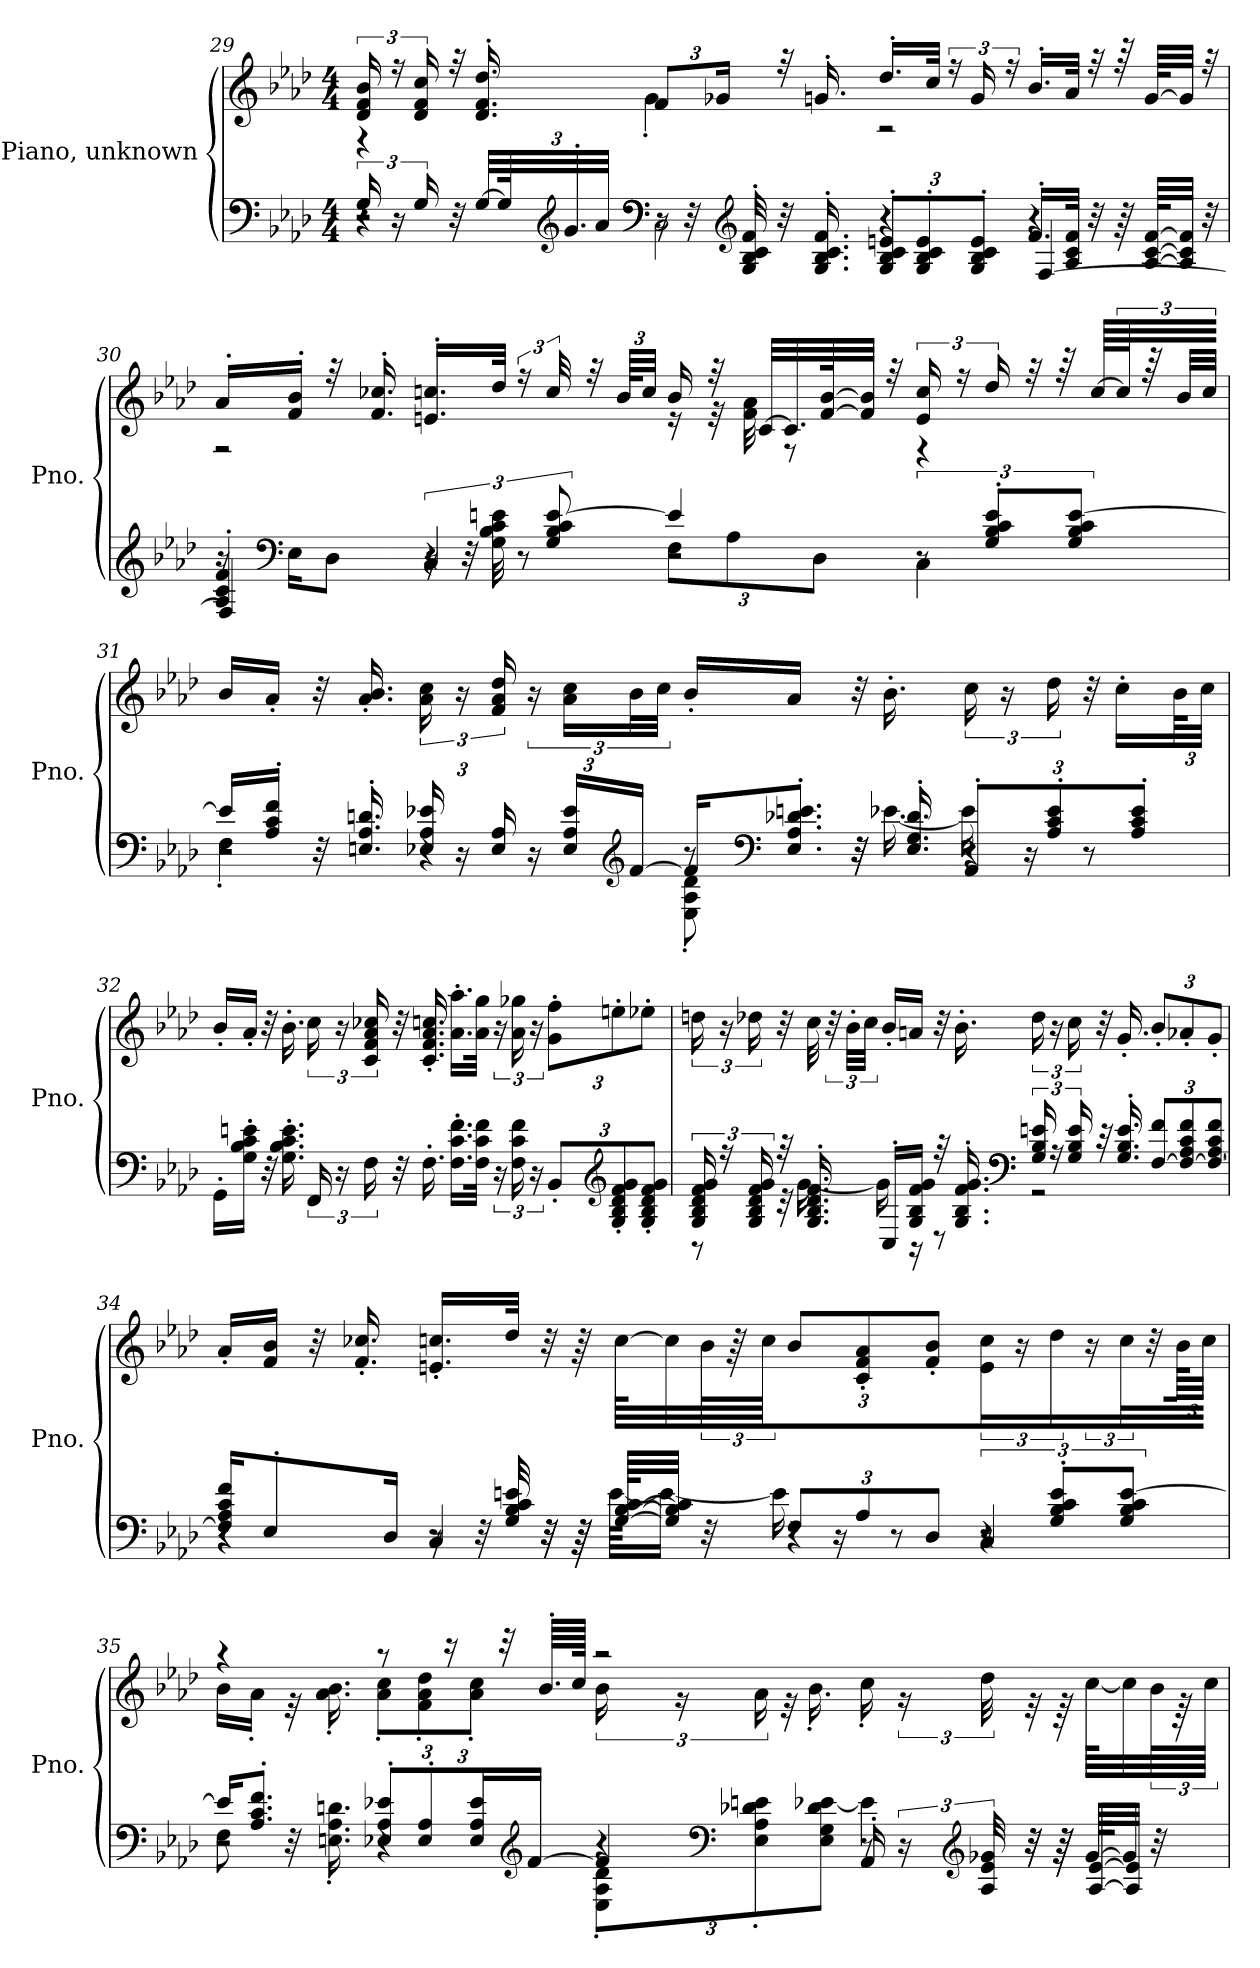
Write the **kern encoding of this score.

**kern	**kern
*part1	*part1
*staff2	*staff1
*I"Piano, unknown	*
*I'Pno.	*
!!LO:LB:g=z
*clefF4	*clefG2
*k[b-e-a-d-]	*k[b-e-a-d-]
*M4/4	*M4/4
=29	=29
*^	*^
*	*^	*	*
24G/	4r	2r	24d-/ 24f/ 24b-/	4r
24r	.	.	24r	.
24G/	.	.	24d-/ 24f/ 24cc/	.
32r	.	.	32r	.
[32G/LLL	.	.	16.d-/' 16.f/' 16.dd-/'	.
*Xbrackettup	*	*	*	*
96G/K]	.	.	.	.
*clefG2	*	*	*	*
48.g'/	.	.	.	.
48a-/JJJ	.	.	.	.
*clefF4	*	*	*	*
*	*	*	*Xbrackettup	*
16r	2C\	.	12f/L	4g'\
32r	.	.	.	.
.	.	.	24g-X/Jk	.
*clefG2	*	*	*	*
32G/' 32B-/' 32c/' 32f/'	.	.	.	.
32r	.	.	32r	.
16.G/' 16.B-/' 16.c/' 16.f/'	.	.	16.gn'/	.
12G/' 12B-/' 12c/' 12en/'L	.	4r	16.dd-'/LL	2r
12G/' 12B-/' 12c/' 12e/'	.	.	.	.
.	.	.	32cc/JJk	.
*	*	*	*brackettup	*
.	.	.	24r	.
12G/' 12B-/' 12c/' 12e/'J	.	.	24g/	.
.	.	.	24r	.
16.f'/LL	4r	[4F/	16.b-'/LL	.
32A-/ 32c/ 32f/JJk	.	.	32a-/JJk	.
32r	.	.	32r	.
64r	.	.	64r	.
[64A-/ [64c/ [64f/KLLL	.	.	[64g/KLLL	.
32A-/] 32c/] 32f/]JJJ	.	.	32g/JJJ]	.
32r	.	.	32r	.
!!LO:LB:g=z	!!
=30	=30	=30	=30	=30
4A-/' 4c/' 4f/'	16r	4F/]	16a-'/LL	2r
*clefF4	*	*	*	*
.	16E-\KL	.	16f/' 16b-/'JJ	.
.	8D-\J	.	32r	.
.	.	.	16.f/' 16.cc-X/'	.
*brackettup	*	*	*	*
6C/	16r	4r	16.en/' 16.ccn/'LL	.
.	32r	.	.	.
.	32G\ 32B-\ 32c\ 32en\	.	32dd-/JJk	.
.	8r	.	24r	.
12G/ 12B-/ 12c/ [12e/	.	.	48cc/	.
.	.	.	32r	.
*	*	*	*Xbrackettup	*
.	.	.	96b-/KLLL	.
.	.	.	48cc/JJJ	.
*	*Xbrackettup	*	*	*
4e/]	12F\L	2r	16b-/	16r
.	.	.	32r	32r
.	12A-\	.	.	.
.	.	.	[32c/LLL	32f\ 32a-\
.	.	.	32.c/]	8r
.	12D-\J	.	.	.
.	.	.	[64f/ [64b-/K	.
.	.	.	32f/] 32b-/]JJJ	.
.	.	.	32r	.
*brackettup	*	*	*brackettup	*
12r	4C\	.	24e/ 24cc/	4r
.	.	.	24r	.
12G/' 12B-/' 12c/' 12e/'L	.	.	24dd-/	.
.	.	.	32r	.
.	.	.	64r	.
12G/ 12B-/ 12c/ [12e/J	.	.	.	.
.	.	.	[64cc/LLLL	.
.	.	.	96cc/JJJJ]	.
.	.	.	96r	.
.	.	.	48b-/LLL	.
.	.	.	48cc/JJJ	.
*	*	*	*v	*v
!!LO:LB:g=z
=31	=31	=31	=31
16e/LL]	4F'\	2r	16b-/LL
16A-/' 16c/' 16f/'JJ	.	.	16a-'/JJ
32r	.	.	32r
16.En/' 16.A-/' 16.dn/'	.	.	16.a-/' 16.b-/'
24E-X/ 24A-/ 24e-X/	4r	.	24a-\ 24cc\
24r	.	.	24r
24E-/ 24A-/	.	.	24f/ 24a-/ 24dd-/
24r	.	.	24r
24E-/ 24A-/ 24e-/LL	.	.	24a-\ 24cc\LL
*clefG2	*	*	*
[24f/JJ	.	.	48b-\L
.	.	.	48cc\JJJ
16f/KL]	8E-\' 8A-\' 8d\'	8r	16b-'/LL
*clefF4	*	*	*
8.E-/' 8.A-/' 8.d-X/' 8.en/'J	.	.	16a-/JJ
.	32r	32r	32r
.	[16.e-X\	16.E-/' 16.G/' 16.d-/'	16.b-'\
*Xbrackettup	*	*	*
12AA-'/L	16e-\]	4r	24cc\
.	.	.	24r
.	16r	.	.
12A-/' 12c/' 12e-/'	.	.	24dd-\
.	8r	.	32r
.	.	.	16cc'\LL
12A-/' 12c/' 12e-/'J	.	.	.
*	*	*	*Xbrackettup
.	.	.	96b-\KL
.	.	.	48cc\JJJ
*v	*v	*v	*
!!LO:LB:g=z
=32	=32
16GG'\LL	16b-'/LL
16G\' 16B-\' 16c\' 16en\'JJ	16a-'/JJ
32r	32r
16.G\' 16.B-\' 16.c\' 16.e\'	16.b-'\
*brackettup	*brackettup
24FF/	24cc\
24r	24r
24F\	24c/ 24f/ 24a-/ 24cc-X/
32r	32r
16.F'\	16.c/' 16.f/' 16.a-/' 16.ccn/'
16.F\' 16.c\' 16.f\'LL	16.a-\' 16.aa-\'LL
32F\ 32c\ 32f\JJk	32a-\ 32gg\JJk
24r	24r
24F\ 24c\ 24f\	24a-\ 24gg-X\
24r	24r
*Xbrackettup	*Xbrackettup
12BB-'/L	12g\' 12ff\'L
*clefG2	*
12G/' 12B-/' 12d-/' 12f/' 12g/'	12een'\
12G/' 12B-/' 12d-/' 12f/' 12g/'J	12ee-X'\J
!!LO:PB:g=z
=33	=33
*brackettup	*brackettup
*^	*
24G/ 24B-/ 24d-/ 24f/ 24g/	8r	24ddn\
24r	.	24r
24G/ 24B-/ 24d-/ 24f/ 24g/	.	24dd-X\
32r	32r	32r
16.G/' 16.B-/' 16.d-/' 16.f/'	[16.g\	32cc\
.	.	48r
.	.	48b-'\LLL
.	.	48cc\JJJ
16C'/LL	16g\]	16b-'/LL
16G/ 16B-/ 16f/ 16g/JJ	16r	16an/JJ
32r	8r	32r
16.G/' 16.B-/' 16.f/' 16.g/'	.	16.b-'\
*clefF4	*	*
24G/ 24B-/ 24en/	2r	24dd-\
24r	.	24r
24G/ 24B-/ 24e/	.	24cc\
32r	.	32r
16.G/' 16.B-/' 16.e/'	.	16.g'/
*Xbrackettup	*	*Xbrackettup
[12F/ 12f/L	.	12b-'/L
12F/_ 12A-/ 12c/ 12f/	.	12a-X'/
12F/_ 12A-/ 12c/ 12f/J	.	12g'/J
!!LO:LB:g=z
=34	=34	=34
*	*^	*
16F/] 16A-/ 16c/ 16f/KL	4r	4r	16a-'/LL
8E-'/	.	.	16f/ 16b-/JJ
.	.	.	32r
.	.	.	16.f/' 16.cc-X/'
16D-/Jk	.	.	.
16r	8r	4C/	16.en/' 16.ccn/'LL
32r	.	.	.
32G/ 32B-/ 32c/ 32en/	.	.	32dd-/JJk
32r	32r	.	32r
64r	64r	.	64r
[64G/ [64B-/ [64c/KLLL	[64e\KKLL	.	[64cc\KLLL
32G/] 32B-/] 32c/]JJJ	16e\JJ_	.	32cc\]
*	*	*	*brackettup
32r	.	.	96b-\JJJk
.	.	.	96r
.	.	.	96cc\
*	*	*	*Xbrackettup
12F/L	16e\]	4r	12b-/L
.	16r	.	.
12A-/	.	.	12c/' 12f/' 12a-/'
.	8r	.	.
12D-/J	.	.	12f/' 12b-/'J
*brackettup	*	*	*brackettup
12r	4r	4C/	24e/ 24cc/
.	.	.	24r
12G/' 12B-/' 12c/' 12e/'L	.	.	24dd-\
.	.	.	24r
12G/ 12B-/ 12c/ [12e/J	.	.	48cc\
.	.	.	32r
*	*	*	*Xbrackettup
.	.	.	96b-\KLLL
.	.	.	48cc\JJJ
!!LO:LB:g=z
=35	=35	=35	=35
*	*	*	*^
16e/KL]	8F\	2r	4r	16b-\LL
8.A-/' 8.c/' 8.f/'J	.	.	.	16a-'\JJ
.	32r	.	.	32r
.	16.En\' 16.A-\' 16.dn\'	.	.	16.a-\' 16.b-\'
*Xbrackettup	*	*	*	*
12E-X/' 12A-/' 12e-X/'L	4r	.	8r	12a-\' 12cc\'L
12E-/' 12A-/'	.	.	.	12f\' 12a-\' 12dd-\'
.	.	.	16r	.
24E-/ 24A-/ 24e-/L	.	.	.	12a-\' 12cc\'J
.	.	.	32r	.
*clefG2	*	*	*	*
[24f/JJ	.	.	.	.
.	.	.	64.b-'/LLLL	.
.	.	.	128cc/JJJJk	.
*	*	*	*	*brackettup
4f/]	12E-\' 12A-\' 12d\'L	4r	2r	24b-\
.	.	.	.	24r
*clefF4	*	*	*	*
.	12E-\' 12A-\' 12d-X\' 12en\'	.	.	24a-\
.	.	.	.	32r
.	.	.	.	16.b-'\
.	12E-\ 12G\ 12d-\ [12e-X\J	.	.	.
16AA-'/	4e-\]	8r	.	16cc'\
*brackettup	*	*	*	*
24r	.	.	.	24r
*clefG2	*	*	*	*
48A-/ 48e-/ 48g-X/	.	.	.	48dd-\
32r	.	32r	.	32r
64r	.	64r	.	64r
[64g-/KKLL	.	[64A-/ [64e-/KLLL	.	[64cc\KLLL
16g-/JJ]	.	32A-/] 32e-/]JJJ	.	32cc\]
.	.	32r	.	96b-\JJJk
.	.	.	.	96r
.	.	.	.	96cc\
*v	*v	*v	*	*
*	*v	*v
=	=
*-	*-
